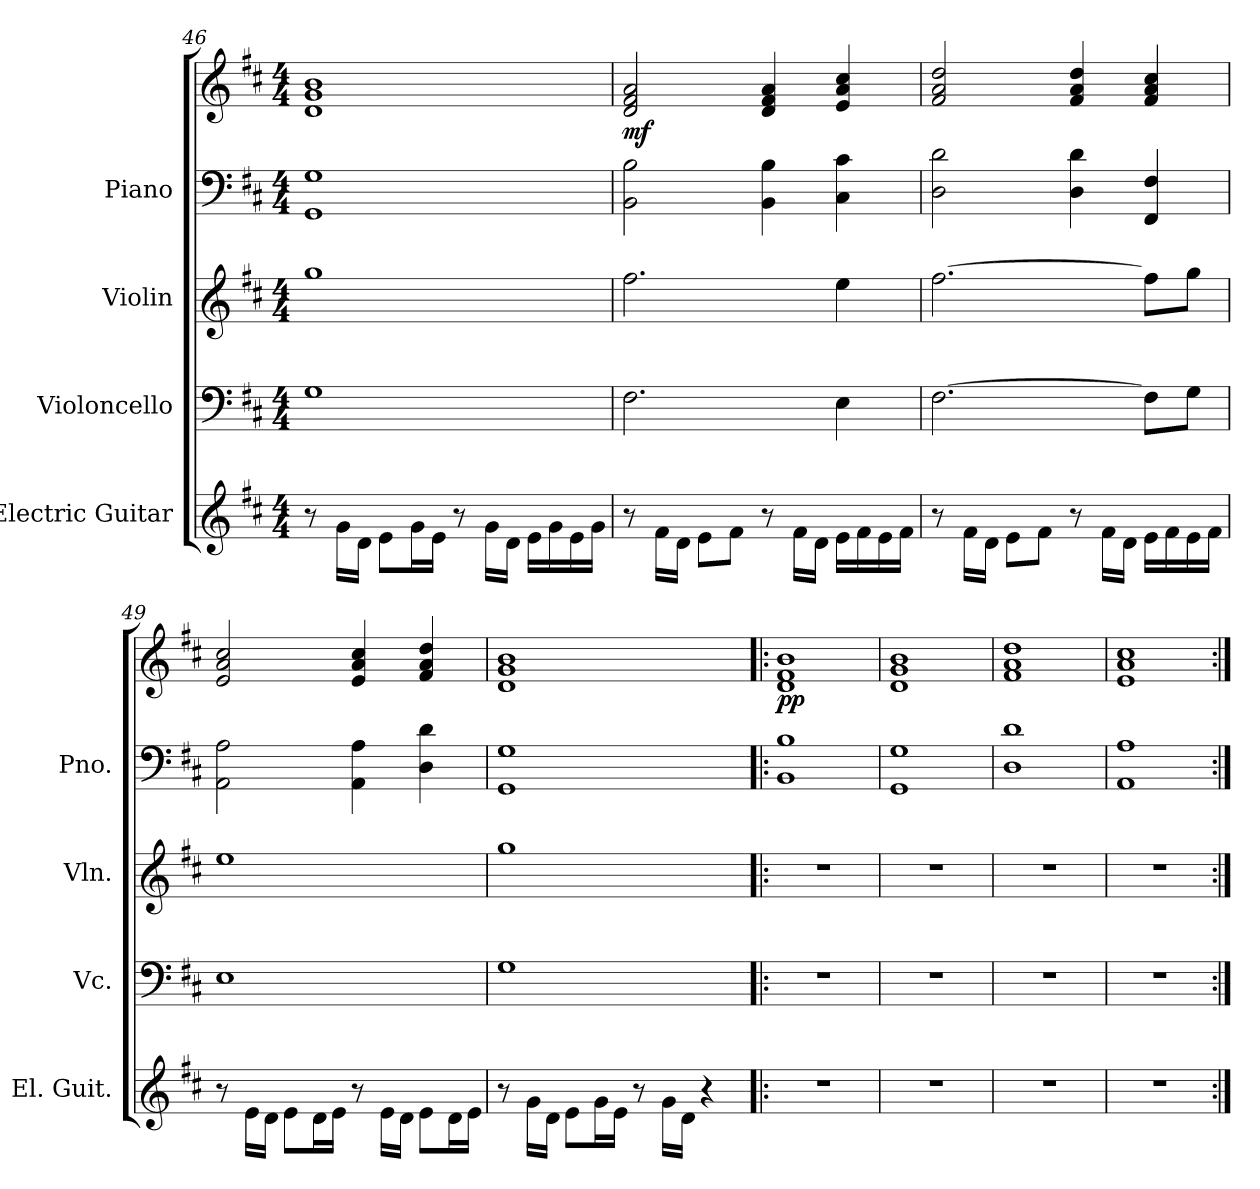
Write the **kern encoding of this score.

**kern	**kern	**kern	**kern	**kern	**dynam
*part4	*part3	*part2	*part1	*part1	*part1
*staff5	*staff4	*staff3	*staff2	*staff1	*staff1/2
*I"Electric Guitar	*I"Violoncello	*I"Violin	*I"Piano	*	*
*I'El. Guit.	*I'Vc.	*I'Vln.	*I'Pno.	*	*
!!LO:LB:g=z
*	*clefF4	*clefG2	*clefF4	*clefG2	*
*k[f#c#]	*k[f#c#]	*k[f#c#]	*k[f#c#]	*k[f#c#]	*
*M4/4	*M4/4	*M4/4	*M4/4	*M4/4	*
=46	=46	=46	=46	=46	=46
8r	1G	1gg	1GG 1G	1d 1g 1b	.
16g\LL	.	.	.	.	.
16d\JJ	.	.	.	.	.
8e\L	.	.	.	.	.
16g\L	.	.	.	.	.
16e\JJ	.	.	.	.	.
8r	.	.	.	.	.
16g\LL	.	.	.	.	.
16d\JJ	.	.	.	.	.
16e\LL	.	.	.	.	.
16g\	.	.	.	.	.
16e\	.	.	.	.	.
16g\JJ	.	.	.	.	.
=47	=47	=47	=47	=47	=47
!	!	!	!	!	!LO:DY:b
8r	2.F#\	2.ff#\	2BB\ 2B\	2d/ 2f#/ 2a/	mf
16f#\LL	.	.	.	.	.
16d\JJ	.	.	.	.	.
8e\L	.	.	.	.	.
8f#\J	.	.	.	.	.
8r	.	.	4BB\ 4B\	4d/ 4f#/ 4a/	.
16f#\LL	.	.	.	.	.
16d\JJ	.	.	.	.	.
16e\LL	4E\	4ee\	4C#\ 4c#\	4e/ 4a/ 4cc#/	.
16f#\	.	.	.	.	.
16e\	.	.	.	.	.
16f#\JJ	.	.	.	.	.
=48	=48	=48	=48	=48	=48
8r	[2.F#\	[2.ff#\	2D\ 2d\	2f#/ 2a/ 2dd/	.
16f#\LL	.	.	.	.	.
16d\JJ	.	.	.	.	.
8e\L	.	.	.	.	.
8f#\J	.	.	.	.	.
8r	.	.	4D\ 4d\	4f#/ 4a/ 4dd/	.
16f#\LL	.	.	.	.	.
16d\JJ	.	.	.	.	.
16e\LL	8F#\L]	8ff#\L]	4FF#/ 4F#/	4f#/ 4a/ 4cc#/	.
16f#\	.	.	.	.	.
16e\	8G\J	8gg\J	.	.	.
16f#\JJ	.	.	.	.	.
!!LO:PB:g=z
=49	=49	=49	=49	=49	=49
8r	1E	1ee	2AA\ 2A\	2e/ 2a/ 2cc#/	.
16e\LL	.	.	.	.	.
16d\JJ	.	.	.	.	.
8e\L	.	.	.	.	.
16d\L	.	.	.	.	.
16e\JJ	.	.	.	.	.
8r	.	.	4AA\ 4A\	4e/ 4a/ 4cc#/	.
16e\LL	.	.	.	.	.
16d\JJ	.	.	.	.	.
8e\L	.	.	4D\ 4d\	4f#/ 4a/ 4dd/	.
16d\L	.	.	.	.	.
16e\JJ	.	.	.	.	.
=50	=50	=50	=50	=50	=50
8r	1G	1gg	1GG 1G	1d 1g 1b	.
16g\LL	.	.	.	.	.
16d\JJ	.	.	.	.	.
8e\L	.	.	.	.	.
16g\L	.	.	.	.	.
16e\JJ	.	.	.	.	.
8r	.	.	.	.	.
16g\LL	.	.	.	.	.
16d\JJ	.	.	.	.	.
4r	.	.	.	.	.
=51!|:	=51!|:	=51!|:	=51!|:	=51!|:	=51!|:
!	!	!	!	!	!LO:DY:b
1r	1r	1r	1BB 1B	1d 1f# 1b	pp
=52	=52	=52	=52	=52	=52
1r	1r	1r	1GG 1G	1d 1g 1b	.
=53	=53	=53	=53	=53	=53
1r	1r	1r	1D 1d	1f# 1a 1dd	.
=54	=54	=54	=54	=54	=54
1r	1r	1r	1AA 1A	1e 1a 1cc#	.
=:|!	=:|!	=:|!	=:|!	=:|!	=:|!
*-	*-	*-	*-	*-	*-
